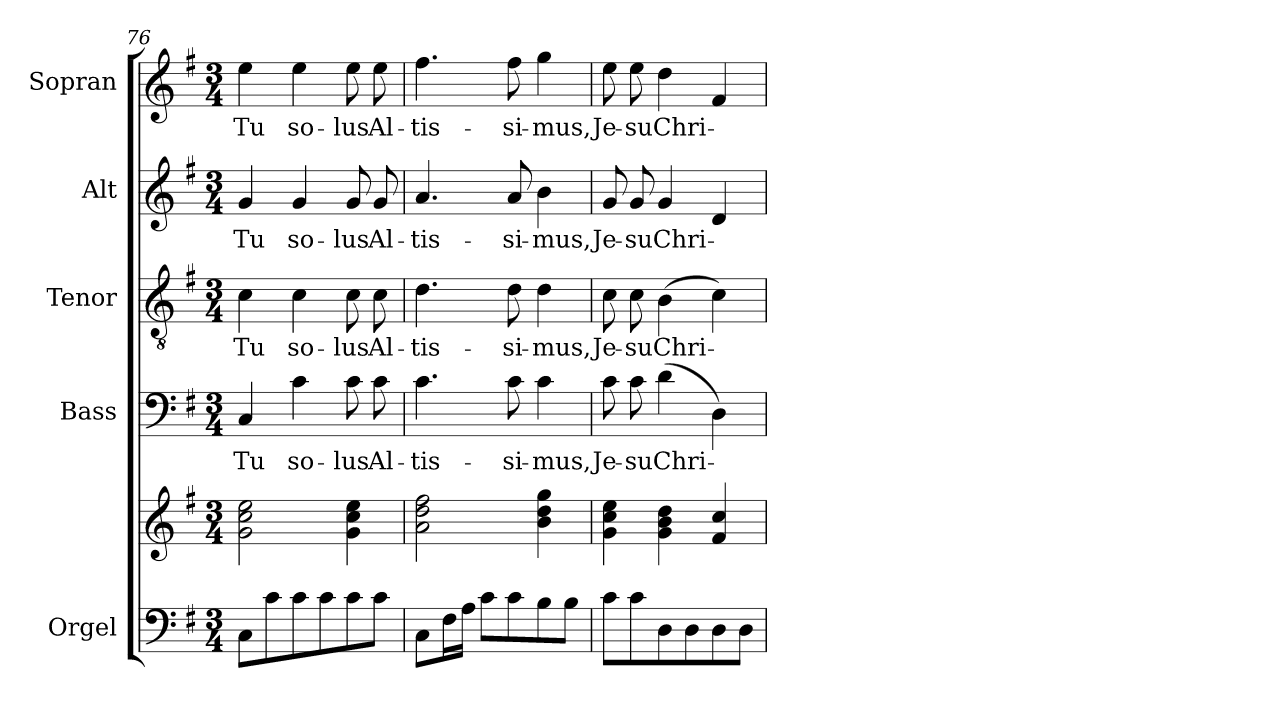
**kern	**kern	**kern	**text	**kern	**text	**kern	**text	**kern	**text
*part5	*part5	*part4	*part4	*part3	*part3	*part2	*part2	*part1	*part1
*staff6	*staff5	*staff4	*staff4	*staff3	*staff3	*staff2	*staff2	*staff1	*staff1
*I"Orgel	*	*I"Bass	*	*I"Tenor	*	*I"Alt	*	*I"Sopran	*
*I'Org.	*	*I'B	*	*I'T	*	*I'A	*	*I'S	*
*clefF4	*clefG2	*clefF4	*	*clefGv2	*	*clefG2	*	*clefG2	*
*k[f#]	*k[f#]	*k[f#]	*	*k[f#]	*	*k[f#]	*	*k[f#]	*
*G:	*G:	*G:	*	*G:	*	*G:	*	*G:	*
*M3/4	*M3/4	*M3/4	*	*M3/4	*	*M3/4	*	*M3/4	*
=76	=76	=76	=76	=76	=76	=76	=76	=76	=76
!	!	!	!LO:LY:b	!	!LO:LY:b	!	!LO:LY:b	!	!LO:LY:b
8C\L	2g\ 2cc\ 2ee\	4C/	Tu	4c\	Tu	4g/	Tu	4ee\	Tu
8c\	.	.	.	.	.	.	.	.	.
!	!	!	!LO:LY:b	!	!LO:LY:b	!	!LO:LY:b	!	!LO:LY:b
8c\	.	4c\	so-	4c\	so-	4g/	so-	4ee\	so-
8c\	.	.	.	.	.	.	.	.	.
!	!	!	!LO:LY:b	!	!LO:LY:b	!	!LO:LY:b	!	!LO:LY:b
8c\	4g\ 4cc\ 4ee\	8c\	-lus	8c\	-lus	8g/	-lus	8ee\	-lus
!	!	!	!LO:LY:b	!	!LO:LY:b	!	!LO:LY:b	!	!LO:LY:b
8c\J	.	8c\	Al-	8c\	Al-	8g/	Al-	8ee\	Al-
=77	=77	=77	=77	=77	=77	=77	=77	=77	=77
!	!	!	!LO:LY:b	!	!LO:LY:b	!	!LO:LY:b	!	!LO:LY:b
8C\L	2a\ 2dd\ 2ff#\	4.c\	-tis-	4.d\	-tis-	4.a/	-tis-	4.ff#\	-tis-
16F#\L	.	.	.	.	.	.	.	.	.
16A\JJ	.	.	.	.	.	.	.	.	.
8c\L	.	.	.	.	.	.	.	.	.
!	!	!	!LO:LY:b	!	!LO:LY:b	!	!LO:LY:b	!	!LO:LY:b
8c\	.	8c\	-si-	8d\	-si-	8a/	-si-	8ff#\	-si-
!	!	!	!LO:LY:b	!	!LO:LY:b	!	!LO:LY:b	!	!LO:LY:b
8B\	4b\ 4dd\ 4gg\	4c\	-mus,	4d\	-mus,	4b\	-mus,	4gg\	-mus,
8B\J	.	.	.	.	.	.	.	.	.
=78	=78	=78	=78	=78	=78	=78	=78	=78	=78
!	!	!	!LO:LY:b	!	!LO:LY:b	!	!LO:LY:b	!	!LO:LY:b
8c\L	4g\ 4cc\ 4ee\	8c\	Je-	8c\	Je-	8g/	Je-	8ee\	Je-
!	!	!	!LO:LY:b	!	!LO:LY:b	!	!LO:LY:b	!	!LO:LY:b
8c\	.	8c\	-su	8c\	-su	8g/	-su	8ee\	-su
!	!	!	!LO:LY:b	!	!LO:LY:b	!	!LO:LY:b	!	!LO:LY:b
8D\	4g\ 4b\ 4dd\	(>4d\	Chri-	(>4B\	Chri-	4g/	Chri-	4dd\	Chri-
8D\	.	.	.	.	.	.	.	.	.
8D\	4f#/ 4cc/	4D\)	.	4c\)	.	4d/	.	4f#/	.
8D\J	.	.	.	.	.	.	.	.	.
=	=	=	=	=	=	=	=	=	=
*-	*-	*-	*-	*-	*-	*-	*-	*-	*-
